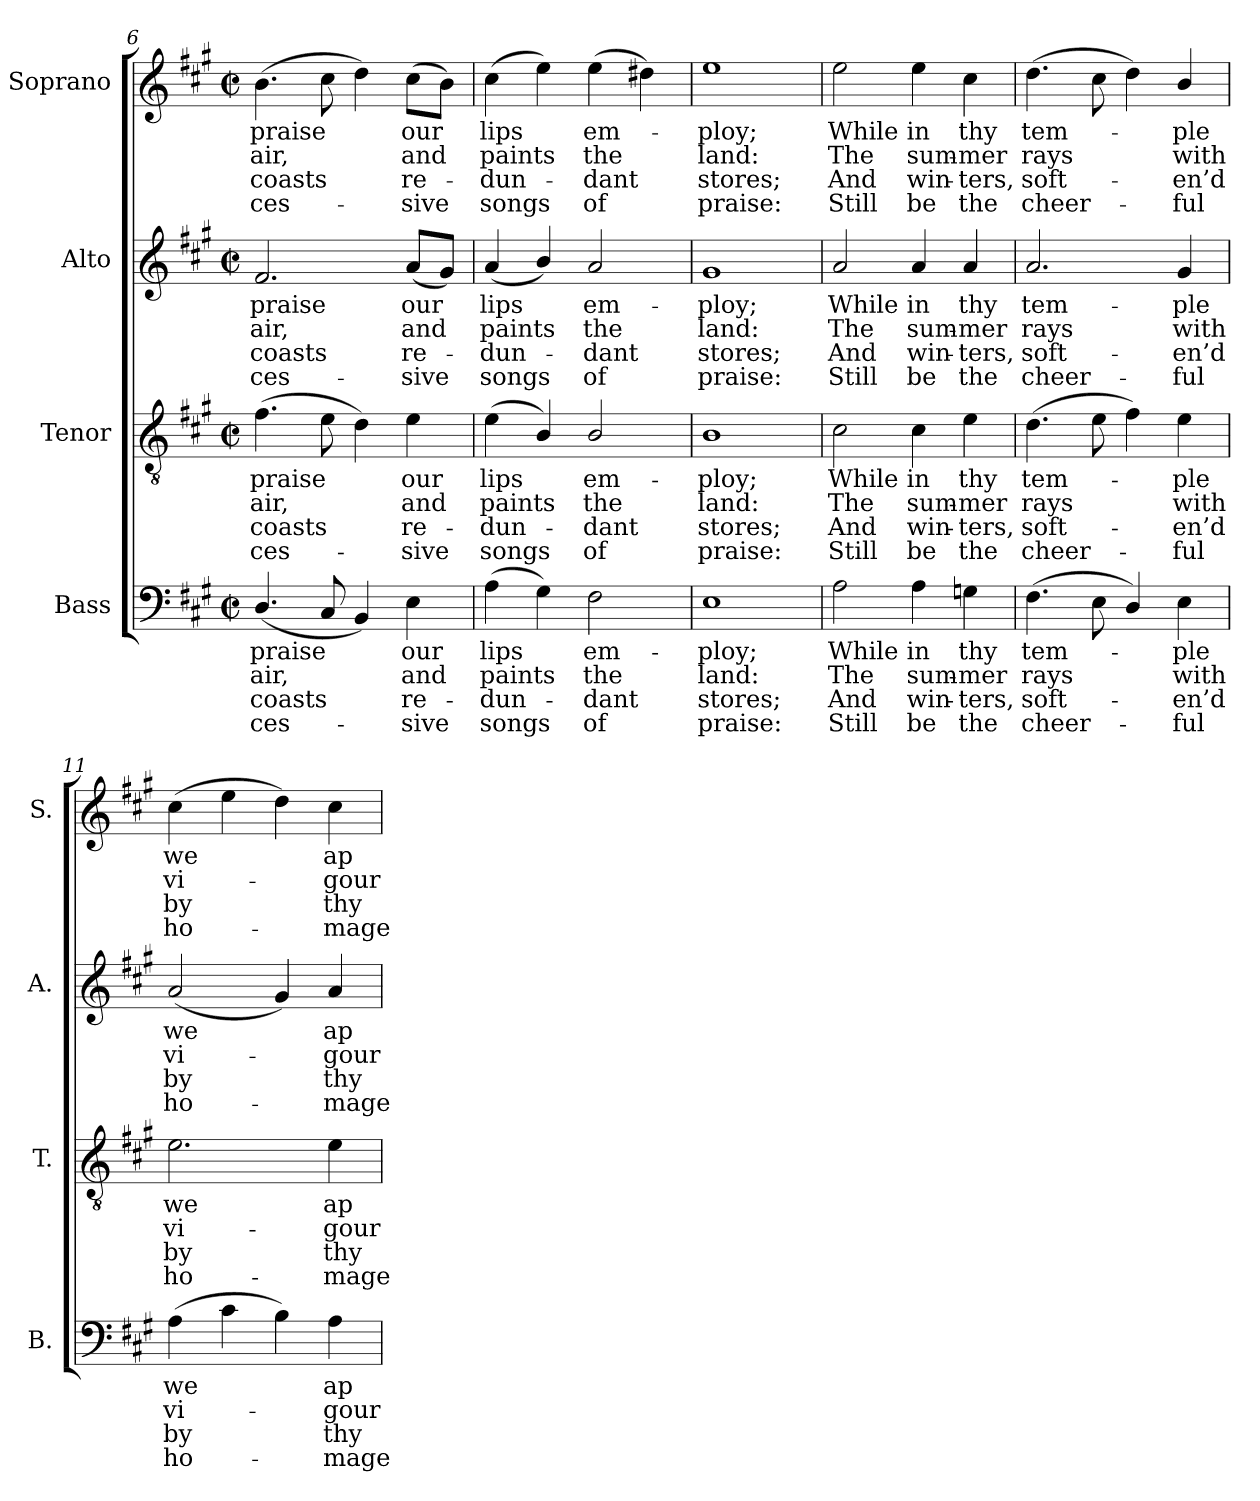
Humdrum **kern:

**kern	**text	**text	**text	**text	**kern	**text	**text	**text	**text	**kern	**text	**text	**text	**text	**kern	**text	**text	**text	**text
*part4	*part4	*part4	*part4	*part4	*part3	*part3	*part3	*part3	*part3	*part2	*part2	*part2	*part2	*part2	*part1	*part1	*part1	*part1	*part1
*staff4	*staff4	*staff4	*staff4	*staff4	*staff3	*staff3	*staff3	*staff3	*staff3	*staff2	*staff2	*staff2	*staff2	*staff2	*staff1	*staff1	*staff1	*staff1	*staff1
*I"Bass	*	*	*	*	*I"Tenor	*	*	*	*	*I"Alto	*	*	*	*	*I"Soprano	*	*	*	*
*I'B.	*	*	*	*	*I'T.	*	*	*	*	*I'A.	*	*	*	*	*I'S.	*	*	*	*
*clefF4	*	*	*	*	*clefGv2	*	*	*	*	*clefG2	*	*	*	*	*clefG2	*	*	*	*
*	*	*	*	*	*ITrd7c12	*	*	*	*	*	*	*	*	*	*	*	*	*	*
*k[f#c#g#]	*	*	*	*	*k[f#c#g#]	*	*	*	*	*k[f#c#g#]	*	*	*	*	*k[f#c#g#]	*	*	*	*
*A:	*	*	*	*	*A:	*	*	*	*	*A:	*	*	*	*	*A:	*	*	*	*
*M2/2	*	*	*	*	*M2/2	*	*	*	*	*M2/2	*	*	*	*	*M2/2	*	*	*	*
*met(c|)	*	*	*	*	*met(c|)	*	*	*	*	*met(c|)	*	*	*	*	*met(c|)	*	*	*	*
=6	=6	=6	=6	=6	=6	=6	=6	=6	=6	=6	=6	=6	=6	=6	=6	=6	=6	=6	=6
!	!LO:LY:b:color=#000000	!LO:LY:b:color=#000000	!LO:LY:b:color=#000000	!LO:LY:b:color=#000000	!	!	!	!	!	!	!	!	!	!	!	!	!	!	!
!	!	!	!	!	!	!LO:LY:b:color=#000000	!LO:LY:b:color=#000000	!LO:LY:b:color=#000000	!LO:LY:b:color=#000000	!	!	!	!	!	!	!	!	!	!
!	!	!	!	!	!	!	!	!	!	!	!LO:LY:b:color=#000000	!LO:LY:b:color=#000000	!LO:LY:b:color=#000000	!LO:LY:b:color=#000000	!	!	!	!	!
!	!	!	!	!	!	!	!	!	!	!	!	!	!	!	!	!LO:LY:b:color=#000000	!LO:LY:b:color=#000000	!LO:LY:b:color=#000000	!LO:LY:b:color=#000000
(4.Di/	praise	air,	-coasts	ces-	(4.F#i\	praise	air,	-coasts	ces-	2.f#i/	praise	air,	-coasts	ces-	(4.bi\	praise	air,	-coasts	ces-
8C#i/	.	.	.	.	8Ei\	.	.	.	.	.	.	.	.	.	8cc#i\	.	.	.	.
4BBi/)	.	.	.	.	4Di\)	.	.	.	.	.	.	.	.	.	4ddi\)	.	.	.	.
!	!LO:LY:b:color=#000000	!LO:LY:b:color=#000000	!LO:LY:b:color=#000000	!LO:LY:b:color=#000000	!	!	!	!	!	!	!	!	!	!	!	!	!	!	!
!	!	!	!	!	!	!LO:LY:b:color=#000000	!LO:LY:b:color=#000000	!LO:LY:b:color=#000000	!LO:LY:b:color=#000000	!	!	!	!	!	!	!	!	!	!
!	!	!	!	!	!	!	!	!	!	!	!LO:LY:b:color=#000000	!LO:LY:b:color=#000000	!LO:LY:b:color=#000000	!LO:LY:b:color=#000000	!	!	!	!	!
!	!	!	!	!	!	!	!	!	!	!	!	!	!	!	!	!LO:LY:b:color=#000000	!LO:LY:b:color=#000000	!LO:LY:b:color=#000000	!LO:LY:b:color=#000000
4Ei\	our	and	-re-	-sive	4Ei\	our	and	-re-	-sive	(8ai/L	our	and	-re-	-sive	(8cc#i\L	our	and	-re-	-sive
.	.	.	.	.	.	.	.	.	.	8g#i/J)	.	.	.	.	8bi\J)	.	.	.	.
=7	=7	=7	=7	=7	=7	=7	=7	=7	=7	=7	=7	=7	=7	=7	=7	=7	=7	=7	=7
!	!LO:LY:b:color=#000000	!LO:LY:b:color=#000000	!LO:LY:b:color=#000000	!LO:LY:b:color=#000000	!	!	!	!	!	!	!	!	!	!	!	!	!	!	!
!	!	!	!	!	!	!LO:LY:b:color=#000000	!LO:LY:b:color=#000000	!LO:LY:b:color=#000000	!LO:LY:b:color=#000000	!	!	!	!	!	!	!	!	!	!
!	!	!	!	!	!	!	!	!	!	!	!LO:LY:b:color=#000000	!LO:LY:b:color=#000000	!LO:LY:b:color=#000000	!LO:LY:b:color=#000000	!	!	!	!	!
!	!	!	!	!	!	!	!	!	!	!	!	!	!	!	!	!LO:LY:b:color=#000000	!LO:LY:b:color=#000000	!LO:LY:b:color=#000000	!LO:LY:b:color=#000000
(4Ai\	lips	paints	dun-	-songs	(4Ei\	lips	paints	dun-	-songs	(4ai/	lips	paints	dun-	-songs	(4cc#i\	lips	paints	dun-	-songs
4G#i\)	.	.	.	.	4BBi/)	.	.	.	.	4bi/)	.	.	.	.	4eei\)	.	.	.	.
!	!LO:LY:b:color=#000000	!LO:LY:b:color=#000000	!LO:LY:b:color=#000000	!LO:LY:b:color=#000000	!	!	!	!	!	!	!	!	!	!	!	!	!	!	!
!	!	!	!	!	!	!LO:LY:b:color=#000000	!LO:LY:b:color=#000000	!LO:LY:b:color=#000000	!LO:LY:b:color=#000000	!	!	!	!	!	!	!	!	!	!
!	!	!	!	!	!	!	!	!	!	!	!LO:LY:b:color=#000000	!LO:LY:b:color=#000000	!LO:LY:b:color=#000000	!LO:LY:b:color=#000000	!	!	!	!	!
!	!	!	!	!	!	!	!	!	!	!	!	!	!	!	!	!LO:LY:b:color=#000000	!LO:LY:b:color=#000000	!LO:LY:b:color=#000000	!LO:LY:b:color=#000000
2F#i\	em-	the	dant	of	2BBi/	em-	the	dant	of	2ai/	em-	the	dant	of	(4eei\	em-	the	dant	of
.	.	.	.	.	.	.	.	.	.	.	.	.	.	.	4dd#Xi\)	.	.	.	.
!!LO:LB:g=z
=8	=8	=8	=8	=8	=8	=8	=8	=8	=8	=8	=8	=8	=8	=8	=8	=8	=8	=8	=8
!	!LO:LY:b:color=#000000	!LO:LY:b:color=#000000	!LO:LY:b:color=#000000	!LO:LY:b:color=#000000	!	!	!	!	!	!	!	!	!	!	!	!	!	!	!
!	!	!	!	!	!	!LO:LY:b:color=#000000	!LO:LY:b:color=#000000	!LO:LY:b:color=#000000	!LO:LY:b:color=#000000	!	!	!	!	!	!	!	!	!	!
!	!	!	!	!	!	!	!	!	!	!	!LO:LY:b:color=#000000	!LO:LY:b:color=#000000	!LO:LY:b:color=#000000	!LO:LY:b:color=#000000	!	!	!	!	!
!	!	!	!	!	!	!	!	!	!	!	!	!	!	!	!	!LO:LY:b:color=#000000	!LO:LY:b:color=#000000	!LO:LY:b:color=#000000	!LO:LY:b:color=#000000
1Ei	-ploy;	land:	stores;	praise:	1BBi	-ploy;	land:	stores;	praise:	1g#i	-ploy;	land:	stores;	praise:	1eei	-ploy;	land:	stores;	praise:
=9	=9	=9	=9	=9	=9	=9	=9	=9	=9	=9	=9	=9	=9	=9	=9	=9	=9	=9	=9
!	!LO:LY:b:color=#000000	!LO:LY:b:color=#000000	!LO:LY:b:color=#000000	!LO:LY:b:color=#000000	!	!	!	!	!	!	!	!	!	!	!	!	!	!	!
!	!	!	!	!	!	!LO:LY:b:color=#000000	!LO:LY:b:color=#000000	!LO:LY:b:color=#000000	!LO:LY:b:color=#000000	!	!	!	!	!	!	!	!	!	!
!	!	!	!	!	!	!	!	!	!	!	!LO:LY:b:color=#000000	!LO:LY:b:color=#000000	!LO:LY:b:color=#000000	!LO:LY:b:color=#000000	!	!	!	!	!
!	!	!	!	!	!	!	!	!	!	!	!	!	!	!	!	!LO:LY:b:color=#000000	!LO:LY:b:color=#000000	!LO:LY:b:color=#000000	!LO:LY:b:color=#000000
2Ai\	While	The	And	Still	2C#i\	While	The	And	Still	2ai/	While	The	And	Still	2eei\	While	The	And	Still
!	!LO:LY:b:color=#000000	!LO:LY:b:color=#000000	!LO:LY:b:color=#000000	!LO:LY:b:color=#000000	!	!	!	!	!	!	!	!	!	!	!	!	!	!	!
!	!	!	!	!	!	!LO:LY:b:color=#000000	!LO:LY:b:color=#000000	!LO:LY:b:color=#000000	!LO:LY:b:color=#000000	!	!	!	!	!	!	!	!	!	!
!	!	!	!	!	!	!	!	!	!	!	!LO:LY:b:color=#000000	!LO:LY:b:color=#000000	!LO:LY:b:color=#000000	!LO:LY:b:color=#000000	!	!	!	!	!
!	!	!	!	!	!	!	!	!	!	!	!	!	!	!	!	!LO:LY:b:color=#000000	!LO:LY:b:color=#000000	!LO:LY:b:color=#000000	!LO:LY:b:color=#000000
4Ai\	in	sum-	win-	-be	4C#i\	in	sum-	win-	-be	4ai/	in	sum-	win-	-be	4eei\	in	sum-	win-	-be
!	!LO:LY:b:color=#000000	!LO:LY:b:color=#000000	!LO:LY:b:color=#000000	!LO:LY:b:color=#000000	!	!	!	!	!	!	!	!	!	!	!	!	!	!	!
!	!	!	!	!	!	!LO:LY:b:color=#000000	!LO:LY:b:color=#000000	!LO:LY:b:color=#000000	!LO:LY:b:color=#000000	!	!	!	!	!	!	!	!	!	!
!	!	!	!	!	!	!	!	!	!	!	!LO:LY:b:color=#000000	!LO:LY:b:color=#000000	!LO:LY:b:color=#000000	!LO:LY:b:color=#000000	!	!	!	!	!
!	!	!	!	!	!	!	!	!	!	!	!	!	!	!	!	!LO:LY:b:color=#000000	!LO:LY:b:color=#000000	!LO:LY:b:color=#000000	!LO:LY:b:color=#000000
4Gni\	thy	-mer	ters,	the	4Ei\	thy	-mer	ters,	the	4ai/	thy	-mer	ters,	the	4cc#i\	thy	-mer	ters,	the
=10	=10	=10	=10	=10	=10	=10	=10	=10	=10	=10	=10	=10	=10	=10	=10	=10	=10	=10	=10
!	!LO:LY:b:color=#000000	!LO:LY:b:color=#000000	!LO:LY:b:color=#000000	!LO:LY:b:color=#000000	!	!	!	!	!	!	!	!	!	!	!	!	!	!	!
!	!	!	!	!	!	!LO:LY:b:color=#000000	!LO:LY:b:color=#000000	!LO:LY:b:color=#000000	!LO:LY:b:color=#000000	!	!	!	!	!	!	!	!	!	!
!	!	!	!	!	!	!	!	!	!	!	!LO:LY:b:color=#000000	!LO:LY:b:color=#000000	!LO:LY:b:color=#000000	!LO:LY:b:color=#000000	!	!	!	!	!
!	!	!	!	!	!	!	!	!	!	!	!	!	!	!	!	!LO:LY:b:color=#000000	!LO:LY:b:color=#000000	!LO:LY:b:color=#000000	!LO:LY:b:color=#000000
(4.F#i\	tem-	rays	soft-	-cheer-	(4.Di\	tem-	rays	soft-	-cheer-	2.ai/	tem-	rays	soft-	-cheer-	(4.ddi\	tem-	rays	soft-	-cheer-
8Ei\	.	.	.	.	8Ei\	.	.	.	.	.	.	.	.	.	8cc#i\	.	.	.	.
4Di/)	.	.	.	.	4F#i\)	.	.	.	.	.	.	.	.	.	4ddi\)	.	.	.	.
!	!LO:LY:b:color=#000000	!LO:LY:b:color=#000000	!LO:LY:b:color=#000000	!LO:LY:b:color=#000000	!	!	!	!	!	!	!	!	!	!	!	!	!	!	!
!	!	!	!	!	!	!LO:LY:b:color=#000000	!LO:LY:b:color=#000000	!LO:LY:b:color=#000000	!LO:LY:b:color=#000000	!	!	!	!	!	!	!	!	!	!
!	!	!	!	!	!	!	!	!	!	!	!LO:LY:b:color=#000000	!LO:LY:b:color=#000000	!LO:LY:b:color=#000000	!LO:LY:b:color=#000000	!	!	!	!	!
!	!	!	!	!	!	!	!	!	!	!	!	!	!	!	!	!LO:LY:b:color=#000000	!LO:LY:b:color=#000000	!LO:LY:b:color=#000000	!LO:LY:b:color=#000000
4Ei\	-ple	with	-en’d	ful	4Ei\	-ple	with	-en’d	ful	4g#i/	-ple	with	-en’d	ful	4bi/	-ple	with	-en’d	ful
=11	=11	=11	=11	=11	=11	=11	=11	=11	=11	=11	=11	=11	=11	=11	=11	=11	=11	=11	=11
!	!LO:LY:b:color=#000000	!LO:LY:b:color=#000000	!LO:LY:b:color=#000000	!LO:LY:b:color=#000000	!	!	!	!	!	!	!	!	!	!	!	!	!	!	!
!	!	!	!	!	!	!LO:LY:b:color=#000000	!LO:LY:b:color=#000000	!LO:LY:b:color=#000000	!LO:LY:b:color=#000000	!	!	!	!	!	!	!	!	!	!
!	!	!	!	!	!	!	!	!	!	!	!LO:LY:b:color=#000000	!LO:LY:b:color=#000000	!LO:LY:b:color=#000000	!LO:LY:b:color=#000000	!	!	!	!	!
!	!	!	!	!	!	!	!	!	!	!	!	!	!	!	!	!LO:LY:b:color=#000000	!LO:LY:b:color=#000000	!LO:LY:b:color=#000000	!LO:LY:b:color=#000000
(4Ai\	we	vi-	by	ho-	2.Ei\	we	vi-	by	ho-	(2ai/	we	vi-	by	ho-	(4cc#i\	we	vi-	by	ho-
4c#i\	.	.	.	.	.	.	.	.	.	.	.	.	.	.	4eei\	.	.	.	.
4Bi\)	.	.	.	.	.	.	.	.	.	4g#i/)	.	.	.	.	4ddi\)	.	.	.	.
!	!LO:LY:b:color=#000000	!LO:LY:b:color=#000000	!LO:LY:b:color=#000000	!LO:LY:b:color=#000000	!	!	!	!	!	!	!	!	!	!	!	!	!	!	!
!	!	!	!	!	!	!LO:LY:b:color=#000000	!LO:LY:b:color=#000000	!LO:LY:b:color=#000000	!LO:LY:b:color=#000000	!	!	!	!	!	!	!	!	!	!
!	!	!	!	!	!	!	!	!	!	!	!LO:LY:b:color=#000000	!LO:LY:b:color=#000000	!LO:LY:b:color=#000000	!LO:LY:b:color=#000000	!	!	!	!	!
!	!	!	!	!	!	!	!	!	!	!	!	!	!	!	!	!LO:LY:b:color=#000000	!LO:LY:b:color=#000000	!LO:LY:b:color=#000000	!LO:LY:b:color=#000000
4Ai\	ap-	-gour	-thy	mage	4Ei\	ap-	-gour	-thy	mage	4ai/	ap-	-gour	-thy	mage	4cc#i\	ap-	-gour	-thy	mage
=	=	=	=	=	=	=	=	=	=	=	=	=	=	=	=	=	=	=	=
*-	*-	*-	*-	*-	*-	*-	*-	*-	*-	*-	*-	*-	*-	*-	*-	*-	*-	*-	*-
